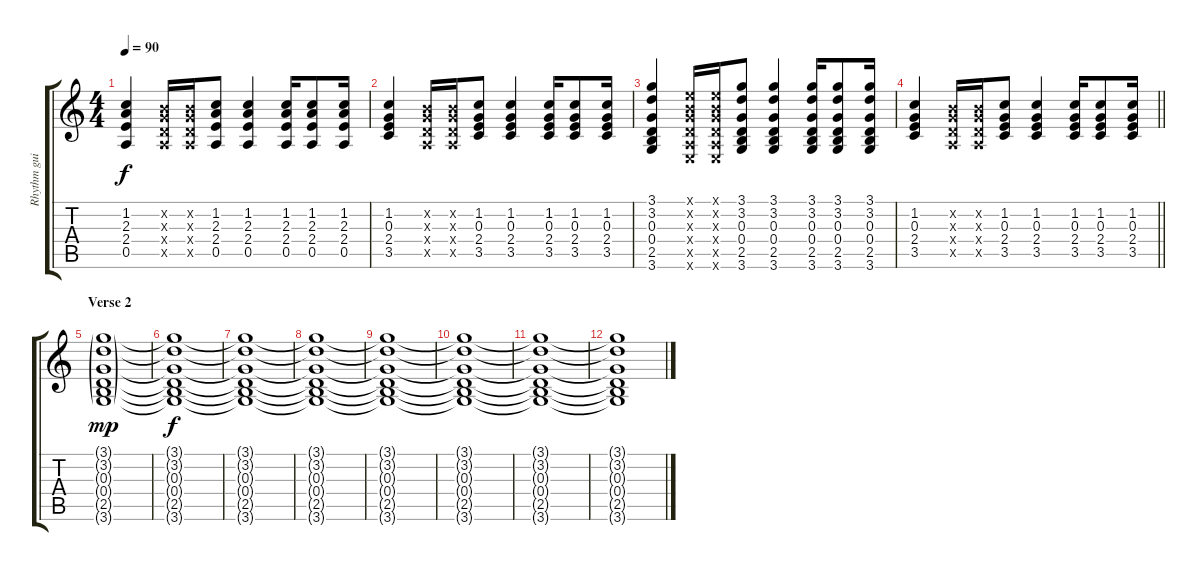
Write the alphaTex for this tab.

\track ("Rhythm guitar" "Rhythm gui") {instrument distortionguitar}
\staff {score tabs}
\tuning (E4 B3 G3 D3 A2 E2) {hide}
\ts (4 4)
\tempo 90
\clef g2
\ks c
(1.2 2.3 2.4 0.5).4{dy f} (0.2{x} 0.3{x} 0.4{x} 0.5{x}).16 (0.2{x} 0.3{x} 0.4{x} 0.5{x}).16 (1.2 2.3 2.4 0.5).8 (1.2 2.3 2.4 0.5).4 (1.2 2.3 2.4 0.5).16 (1.2 2.3 2.4 0.5).8 (1.2 2.3 2.4 0.5).16 |
(1.2 0.3 2.4 3.5).4 (0.2{x} 0.3{x} 0.4{x} 0.5{x}).16 (0.2{x} 0.3{x} 0.4{x} 0.5{x}).16 (1.2 0.3 2.4 3.5).8 (1.2 0.3 2.4 3.5).4 (1.2 0.3 2.4 3.5).16 (1.2 0.3 2.4 3.5).8 (1.2 0.3 2.4 3.5).16 |
(3.1 3.2 0.3 0.4 2.5 3.6).4 (0.1{x} 0.2{x} 0.3{x} 0.4{x} 0.5{x} 0.6{x}).16 (0.1{x} 0.2{x} 0.3{x} 0.4{x} 0.5{x} 0.6{x}).16 (3.1 3.2 0.3 0.4 2.5 3.6).8 (3.1 3.2 0.3 0.4 2.5 3.6).4 (3.1 3.2 0.3 0.4 2.5 3.6).16 (3.1 3.2 0.3 0.4 2.5 3.6).8 (3.1 3.2 0.3 0.4 2.5 3.6).16 |
\barLineRight lightlight
(1.2 0.3 2.4 3.5).4 (0.2{x} 0.3{x} 0.4{x} 0.5{x}).16 (0.2{x} 0.3{x} 0.4{x} 0.5{x}).16 (1.2 0.3 2.4 3.5).8 (1.2 0.3 2.4 3.5).4 (1.2 0.3 2.4 3.5).16 (1.2 0.3 2.4 3.5).8 (1.2 0.3 2.4 3.5).16 |
\section ("" "Verse 2")
(3.1{g} 3.2{g} 0.3{g} 0.4{g} 2.5{g} 3.6{g}).1{dy mp} |
(3.1{t} 3.2{t} 0.3{t} 0.4{t} 2.5{t} 3.6{t}).1{dy f volume 11} |
(3.1{t} 3.2{t} 0.3{t} 0.4{t} 2.5{t} 3.6{t}).1 |
(3.1{t} 3.2{t} 0.3{t} 0.4{t} 2.5{t} 3.6{t}).1 |
(3.1{t} 3.2{t} 0.3{t} 0.4{t} 2.5{t} 3.6{t}).1 |
(3.1{t} 3.2{t} 0.3{t} 0.4{t} 2.5{t} 3.6{t}).1{volume 6} |
(3.1{t} 3.2{t} 0.3{t} 0.4{t} 2.5{t} 3.6{t}).1{volume 4} |
(3.1{t} 3.2{t} 0.3{t} 0.4{t} 2.5{t} 3.6{t}).1{volume 2}
